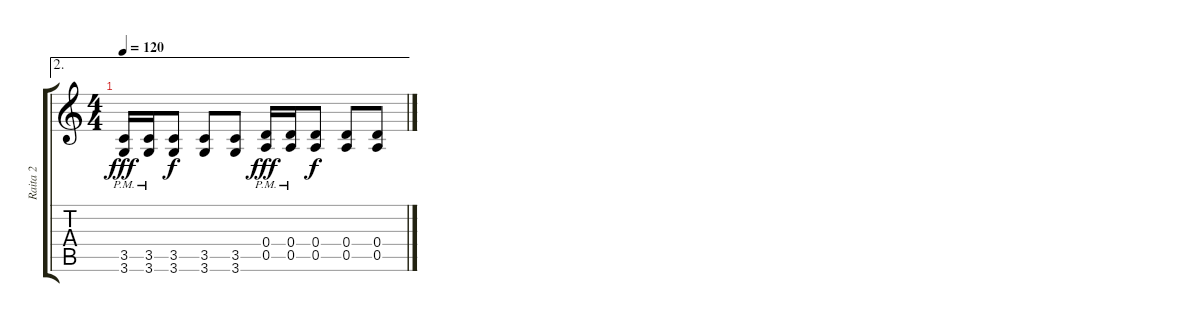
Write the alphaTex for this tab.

\track ("Raita 2" "Raita 2") {instrument distortionguitar}
\staff {score tabs}
\tuning (E4 B3 G3 D3 A2 E2) {hide}
\ae 2
\ts (4 4)
\tempo 120
\clef g2
\ks c
(3.5{pm} 3.6{pm}).16{dy fff} (3.5{pm} 3.6{pm}).16 (3.5 3.6).8{dy f} (3.5 3.6).8 (3.5 3.6).8 (0.4{pm} 0.5{pm}).16{dy fff} (0.4{pm} 0.5{pm}).16 (0.4 0.5).8{dy f} (0.4 0.5).8 (0.4 0.5).8
